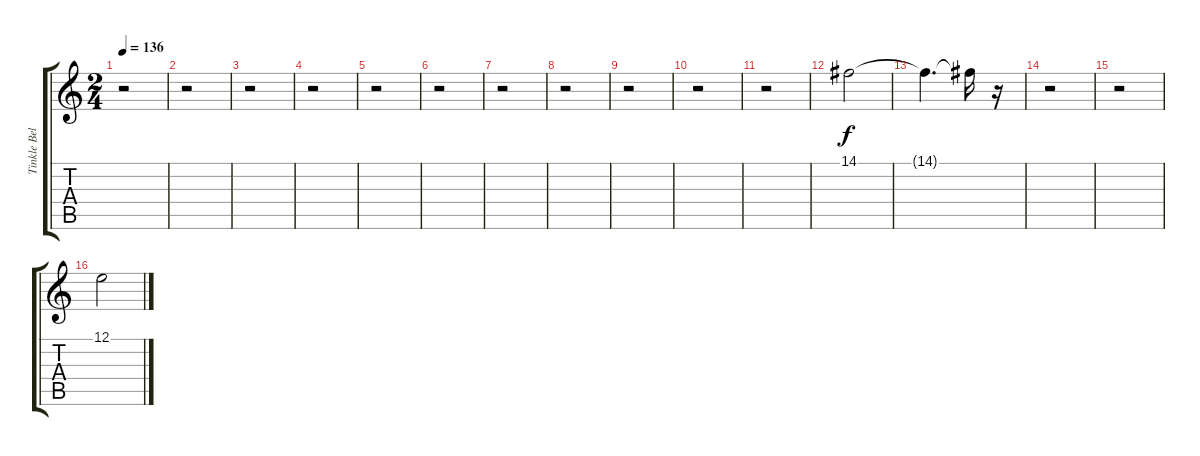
\track ("Tinkle Bell" "Tinkle Bel") {instrument tinklebell}
\staff {score tabs}
\tuning (E4 B3 G3 D3 A2 E2) {hide}
\ts (2 4)
\tempo 136
\clef g2
\ks c
r.2{dy f} |
r.2 |
r.2 |
r.2 |
r.2 |
r.2 |
r.2 |
r.2 |
r.2 |
r.2 |
r.2 |
14.1.2 |
14.1{t}.4{d} 14.1{t}.16 r.16 |
r.2 |
r.2 |
12.1.2
